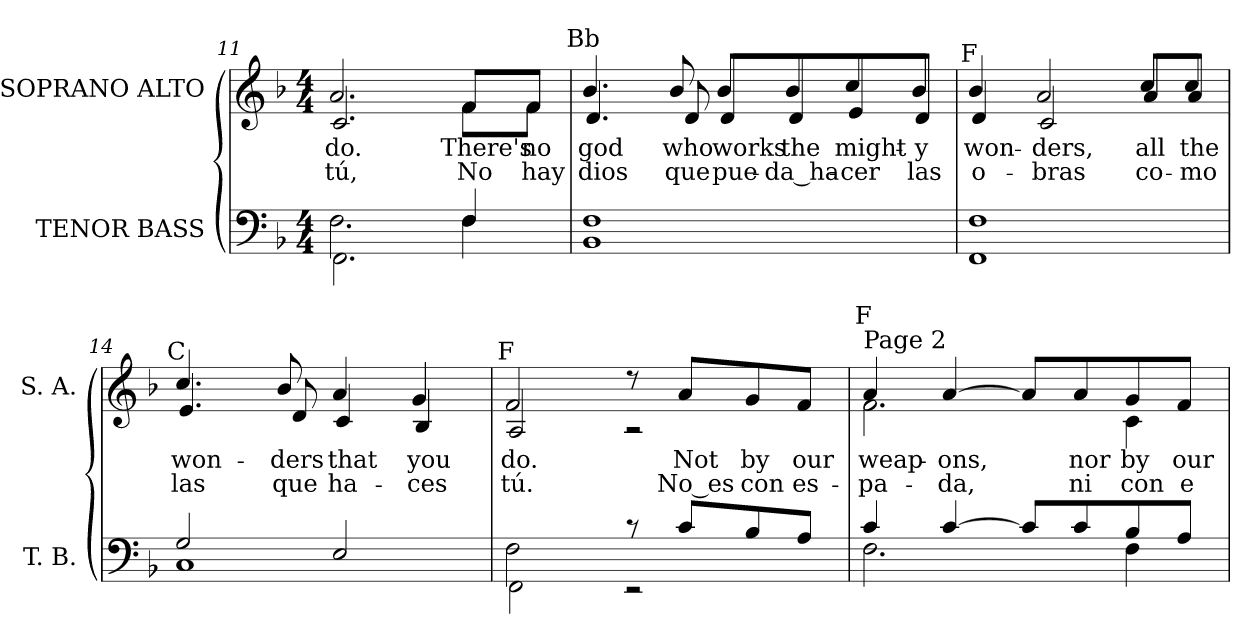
**kern	**kern	**text	**text
*part2	*part1	*part1	*part1
*staff2	*staff1	*staff1	*staff1
*I"TENOR BASS	*I"SOPRANO ALTO	*	*
*I'T. B.	*I'S. A.	*	*
*clefF4	*clefG2	*	*
*k[b-]	*k[b-]	*	*
*F:	*F:	*	*
*M4/4	*M4/4	*	*
=11	=11	=11	=11
*^	*	*	*
!	!	!LO:TX:a:cj:t=F	!	!
!	!	!	!LO:LY:b:color=#000000	!LO:LY:b:color=#000000
*	*	*^	*	*
2.Fi\	2.FFi\	2.ai/	2.ci/	do.	tú,
!	!	!	!	!LO:LY:b:color=#000000	!LO:LY:b:color=#000000
4Fi/	4Fi\	8fi/L	8fi\L	There's	No
!	!	!	!	!LO:LY:b:color=#000000	!LO:LY:b:color=#000000
.	.	8fi/J	8fi\J	no	hay
=12	=12	=12	=12	=12	=12
!	!	!LO:TX:a:cj:t=Bb	!	!	!
!	!	!	!	!LO:LY:b:color=#000000	!LO:LY:b:color=#000000
1Fi	1BB-i	4.b-i/	4.di/	god	dios
!	!	!	!	!LO:LY:b:color=#000000	!LO:LY:b:color=#000000
.	.	8b-i/	8di/	who	que
!	!	!	!	!LO:LY:b:color=#000000	!LO:LY:b:color=#000000
.	.	8b-i/L	8di/L	works	pue-
!	!	!	!	!LO:LY:b:color=#000000	!LO:LY:b:color=#000000
.	.	8b-i/	8di/	the	-da_ha-
!	!	!	!	!LO:LY:b:color=#000000	!LO:LY:b:color=#000000
.	.	8cci/	8ei/	might-	-cer
!	!	!	!	!LO:LY:b:color=#000000	!LO:LY:b:color=#000000
.	.	8b-i/J	8di/J	-y	las
!!LO:LB:g=z	!!
=13	=13	=13	=13	=13	=13
!	!	!LO:TX:a:cj:t=F	!	!	!
!	!	!	!	!LO:LY:b:color=#000000	!LO:LY:b:color=#000000
1Fi	1FFi	4b-i/	4di/	won-	o-
!	!	!	!	!LO:LY:b:color=#000000	!LO:LY:b:color=#000000
.	.	2ai/	2ci/	-ders,	-bras
!	!	!	!	!LO:LY:b:color=#000000	!LO:LY:b:color=#000000
.	.	8cci/L	8ai/L	all	co-
!	!	!	!	!LO:LY:b:color=#000000	!LO:LY:b:color=#000000
.	.	8cci/J	8ai/J	the	-mo
=14	=14	=14	=14	=14	=14
!	!	!LO:TX:a:cj:t=C	!	!	!
!	!	!	!	!LO:LY:b:color=#000000	!LO:LY:b:color=#000000
2Gi/	1Ci	4.cci/	4.ei/	won-	las
!	!	!	!	!LO:LY:b:color=#000000	!LO:LY:b:color=#000000
.	.	8b-i/	8di/	-ders	que
!	!	!	!	!LO:LY:b:color=#000000	!LO:LY:b:color=#000000
2Ei/	.	4ai/	4ci/	that	ha-
!	!	!	!	!LO:LY:b:color=#000000	!LO:LY:b:color=#000000
.	.	4gi/	4B-i/	you	-ces
=15	=15	=15	=15	=15	=15
!	!	!LO:TX:a:cj:t=F	!	!	!
!	!	!	!	!LO:LY:b:color=#000000	!LO:LY:b:color=#000000
2Fi\	2FFi\	2fi/	2Ai/	do.	tú.
8r	2r	8r	2r	.	.
!	!	!	!	!LO:LY:b:color=#000000	!LO:LY:b:color=#000000
8ci/L	.	8ai/L	.	Not	No_es
!	!	!	!	!LO:LY:b:color=#000000	!LO:LY:b:color=#000000
8B-i/	.	8gi/	.	by	con
!	!	!	!	!LO:LY:b:color=#000000	!LO:LY:b:color=#000000
8Ai/J	.	8fi/J	.	our	es-
!!LO:PB:g=z	!!
=16	=16	=16	=16	=16	=16
!	!	!LO:TX:a:t=Page 2	!	!	!
!	!	!LO:TX:a:cj:t=F	!	!	!
!	!	!	!	!LO:LY:b:color=#000000	!LO:LY:b:color=#000000
4ci/	2.Fi\	4ai/	2.fi\	weap-	-pa-
!	!	!	!	!LO:LY:b:color=#000000	!LO:LY:b:color=#000000
[4ci/	.	[4ai/	.	-ons,	-da,
8ci/L]	.	8ai/L]	.	.	.
!	!	!	!	!LO:LY:b:color=#000000	!LO:LY:b:color=#000000
8ci/	.	8ai/	.	nor	ni
!	!	!	!	!LO:LY:b:color=#000000	!LO:LY:b:color=#000000
8B-i/	4Fi\	8gi/	4ci\	by	con
!	!	!	!	!LO:LY:b:color=#000000	!LO:LY:b:color=#000000
8Ai/J	.	8fi/J	.	our	e-
*v	*v	*	*	*	*
*	*v	*v	*	*
=	=	=	=
*-	*-	*-	*-
